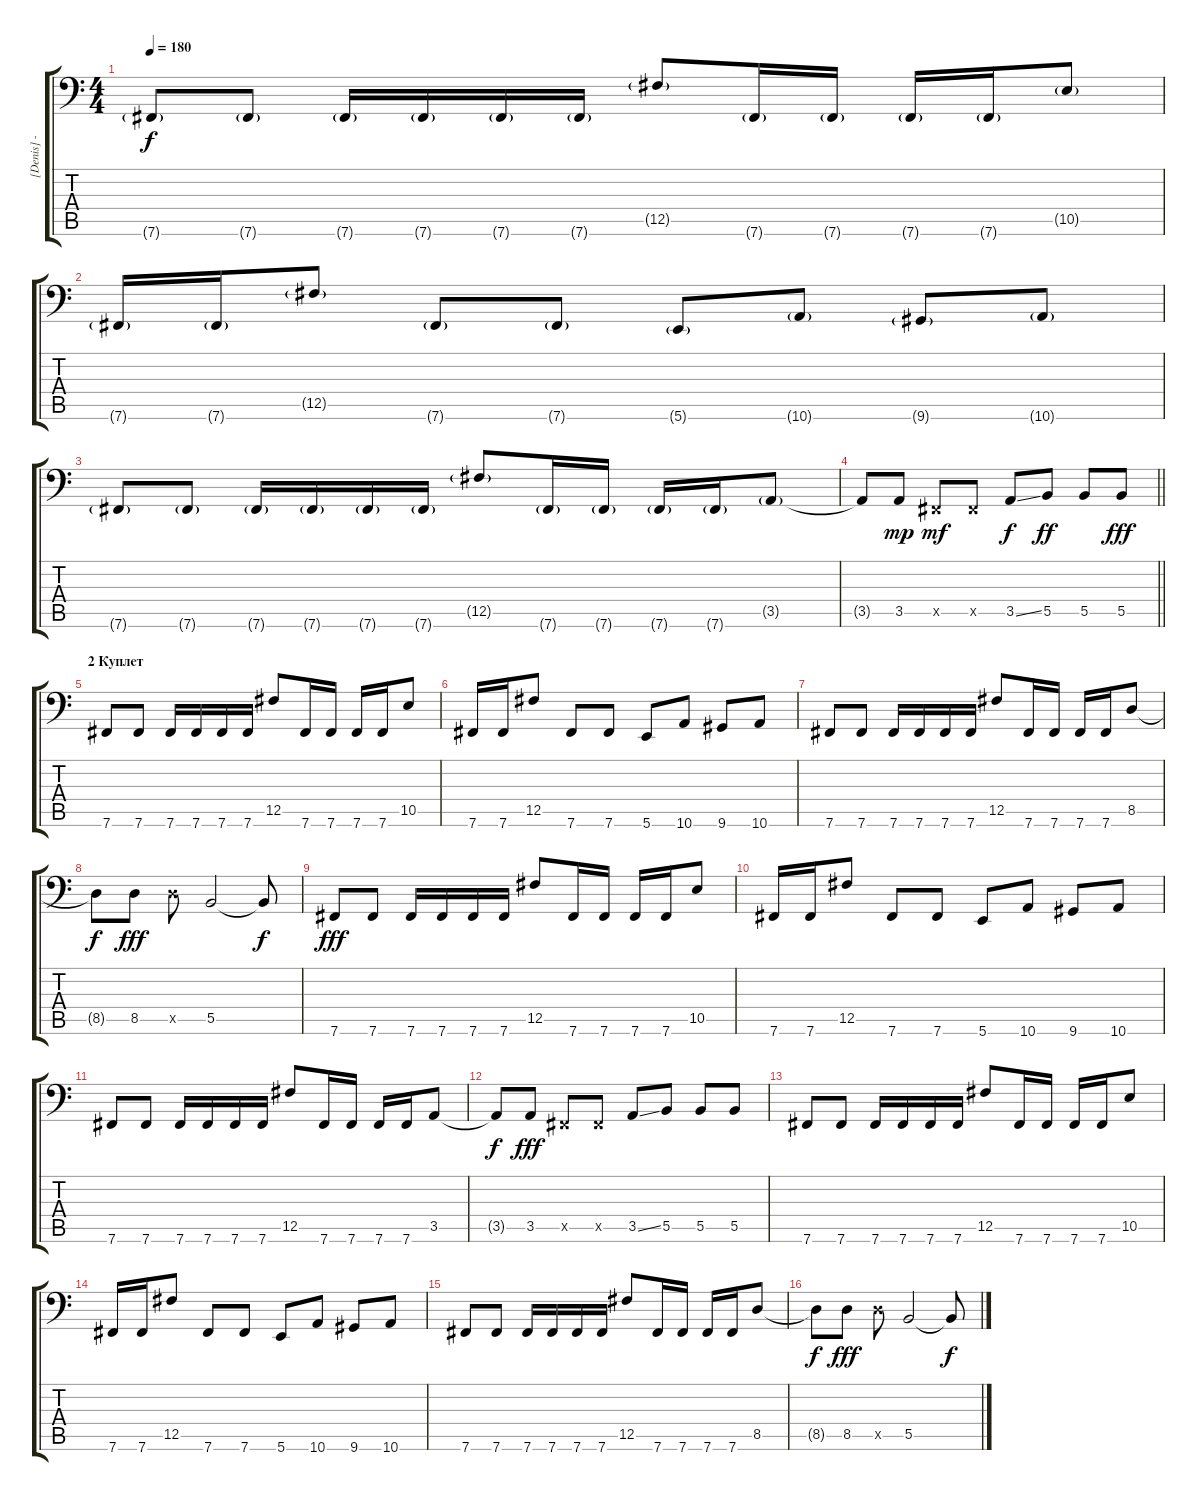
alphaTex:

\track ("[Denis] - Bass Guitar" "[Denis] - ") {instrument electricbasspick}
\staff {score tabs}
\tuning (Db3 Ab2 E2 B1 Gb1 B0) {hide}
\ts (4 4)
\tempo 180
\clef f4
\ks c
7.6{g}.8{dy f} 7.6{g}.8 7.6{g}.16 7.6{g}.16 7.6{g}.16 7.6{g}.16 12.5{g}.8 7.6{g}.16 7.6{g}.16 7.6{g}.16 7.6{g}.16 10.5{g}.8 |
7.6{g}.16 7.6{g}.16 12.5{g}.8 7.6{g}.8 7.6{g}.8 5.6{g}.8 10.6{g}.8 9.6{g}.8 10.6{g}.8 |
7.6{g}.8 7.6{g}.8 7.6{g}.16 7.6{g}.16 7.6{g}.16 7.6{g}.16 12.5{g}.8 7.6{g}.16 7.6{g}.16 7.6{g}.16 7.6{g}.16 3.5{g}.8 |
\barLineRight lightlight
3.5{t}.8 3.5.8{dy mp} 0.5{x}.8{dy mf} 0.5{x}.8 3.5{ss}.8{dy f} 5.5.8{dy ff} 5.5.8 5.5.8{dy fff} |
\section ("" "2 Куплет")
7.6.8 7.6.8 7.6.16 7.6.16 7.6.16 7.6.16 12.5.8 7.6.16 7.6.16 7.6.16 7.6.16 10.5.8 |
7.6.16 7.6.16 12.5.8 7.6.8 7.6.8 5.6.8 10.6.8 9.6.8 10.6.8 |
7.6.8 7.6.8 7.6.16 7.6.16 7.6.16 7.6.16 12.5.8 7.6.16 7.6.16 7.6.16 7.6.16 8.5.8 |
8.5{t}.8{dy f} 8.5.8{dy fff} 8.5{x}.8 5.5.2 5.5{t}.8{dy f} |
7.6.8{dy fff} 7.6.8 7.6.16 7.6.16 7.6.16 7.6.16 12.5.8 7.6.16 7.6.16 7.6.16 7.6.16 10.5.8 |
7.6.16 7.6.16 12.5.8 7.6.8 7.6.8 5.6.8 10.6.8 9.6.8 10.6.8 |
7.6.8 7.6.8 7.6.16 7.6.16 7.6.16 7.6.16 12.5.8 7.6.16 7.6.16 7.6.16 7.6.16 3.5.8 |
3.5{t}.8{dy f} 3.5.8{dy fff} 0.5{x}.8 0.5{x}.8 3.5{ss}.8 5.5.8 5.5.8 5.5.8 |
7.6.8 7.6.8 7.6.16 7.6.16 7.6.16 7.6.16 12.5.8 7.6.16 7.6.16 7.6.16 7.6.16 10.5.8 |
7.6.16 7.6.16 12.5.8 7.6.8 7.6.8 5.6.8 10.6.8 9.6.8 10.6.8 |
7.6.8 7.6.8 7.6.16 7.6.16 7.6.16 7.6.16 12.5.8 7.6.16 7.6.16 7.6.16 7.6.16 8.5.8 |
8.5{t}.8{dy f} 8.5.8{dy fff} 8.5{x}.8 5.5.2 5.5{t}.8{dy f}
